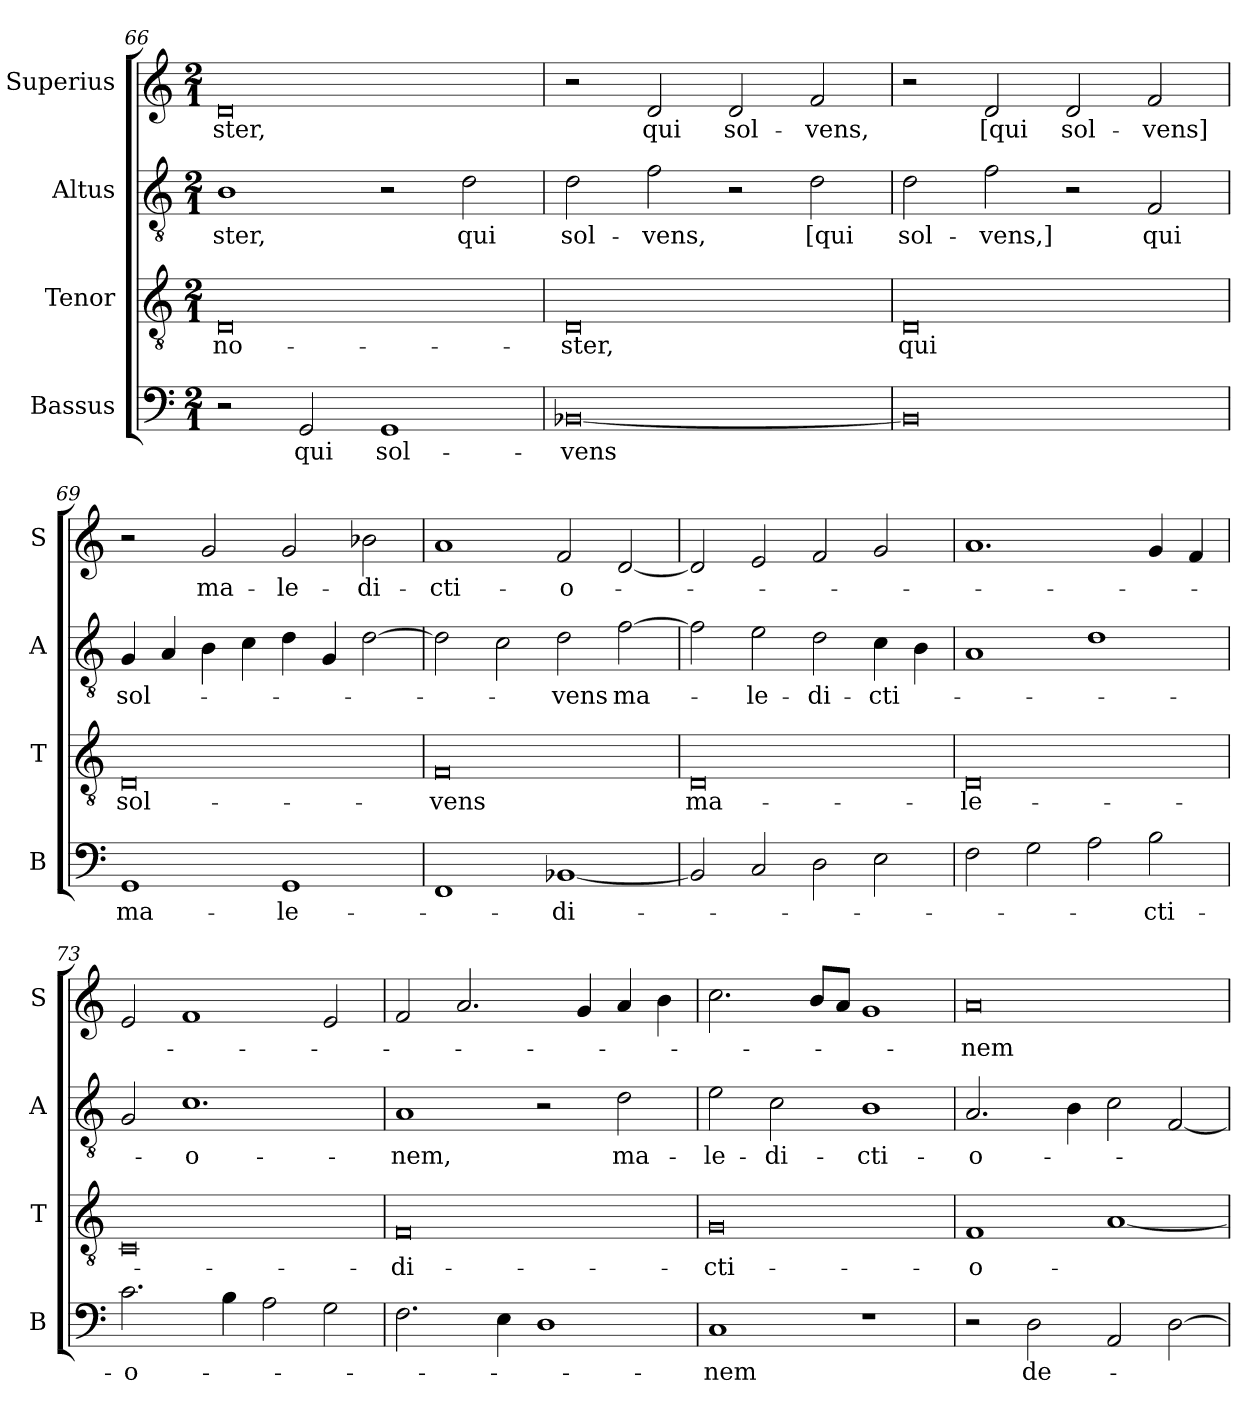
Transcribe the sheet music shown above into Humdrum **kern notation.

**kern	**text	**kern	**text	**kern	**text	**kern	**text
*part4	*part4	*part3	*part3	*part2	*part2	*part1	*part1
*staff4	*staff4	*staff3	*staff3	*staff2	*staff2	*staff1	*staff1
*I"Bassus	*	*I"Tenor	*	*I"Altus	*	*I"Superius	*
*I'B	*	*I'T	*	*I'A	*	*I'S	*
*clefF4	*	*clefGv2	*	*clefGv2	*	*clefG2	*
*k[]	*	*k[]	*	*k[]	*	*k[]	*
*M2/1	*	*M2/1	*	*M2/1	*	*M2/1	*
=66	=66	=66	=66	=66	=66	=66	=66
2r	.	0D	no-	1B	-ster,	0d	-ster,
2GG	qui	.	.	.	.	.	.
1GG	sol-	.	.	2r	.	.	.
.	.	.	.	2d	qui	.	.
=67	=67	=67	=67	=67	=67	=67	=67
[0BB-X	-vens	0D	-ster,	2d	sol-	2r	.
.	.	.	.	2f	-vens,	2d	qui
.	.	.	.	2r	.	2d	sol-
.	.	.	.	2d	[qui	2f	-vens,
=68	=68	=68	=68	=68	=68	=68	=68
0BB-]	.	0D	qui	2d	sol-	2r	.
.	.	.	.	2f	-vens,]	2d	[qui
.	.	.	.	2r	.	2d	sol-
.	.	.	.	2F	qui	2f	-vens]
=69	=69	=69	=69	=69	=69	=69	=69
1GG	ma-	0D	sol-	4G	sol-	2r	.
.	.	.	.	4A	.	.	.
.	.	.	.	4B	.	2g	ma-
.	.	.	.	4c	.	.	.
1GG	-le-	.	.	4d	.	2g	-le-
.	.	.	.	4G	.	.	.
.	.	.	.	[2d	.	2b-X	-di-
=70	=70	=70	=70	=70	=70	=70	=70
1FF	.	0F	-vens	2d]	.	1a	-cti-
.	.	.	.	2c	.	.	.
[1BB-X	-di-	.	.	2d	-vens	2f	-o-
.	.	.	.	[2f	ma-	[2d	.
=71	=71	=71	=71	=71	=71	=71	=71
2BB-]	.	0D	ma-	2f]	.	2d]	.
2C	.	.	.	2e	-le-	2e	.
2D	.	.	.	2d	-di-	2f	.
2E	.	.	.	4c	-cti-	2g	.
.	.	.	.	4B	.	.	.
=72	=72	=72	=72	=72	=72	=72	=72
2F	.	0D	-le-	1A	.	1.a	.
2G	.	.	.	.	.	.	.
2A	.	.	.	1d	.	.	.
2B	-cti-	.	.	.	.	4g	.
.	.	.	.	.	.	4f	.
=73	=73	=73	=73	=73	=73	=73	=73
2.c	-o-	0C	.	2G	.	2e	.
.	.	.	.	1.c	-o-	1f	.
4B	.	.	.	.	.	.	.
2A	.	.	.	.	.	.	.
2G	.	.	.	.	.	2e	.
=74	=74	=74	=74	=74	=74	=74	=74
2.F	.	0F	-di-	1A	-nem,	2f	.
.	.	.	.	.	.	2.a	.
4E	.	.	.	.	.	.	.
1D	.	.	.	2r	.	.	.
.	.	.	.	.	.	4g	.
.	.	.	.	2d	ma-	4a	.
.	.	.	.	.	.	4b	.
=75	=75	=75	=75	=75	=75	=75	=75
1C	-nem	0G	-cti-	2e	-le-	2.cc	.
.	.	.	.	2c	-di-	.	.
.	.	.	.	.	.	8bL	.
.	.	.	.	.	.	8aJ	.
1r	.	.	.	1B	-cti-	1g	.
=76	=76	=76	=76	=76	=76	=76	=76
2r	.	1F	-o-	2.A	-o-	0a	-nem
2D	de-	.	.	.	.	.	.
.	.	.	.	4B	.	.	.
2AA	.	[1A	.	2c	.	.	.
[2D	.	.	.	[2F	.	.	.
=	=	=	=	=	=	=	=
*-	*-	*-	*-	*-	*-	*-	*-
